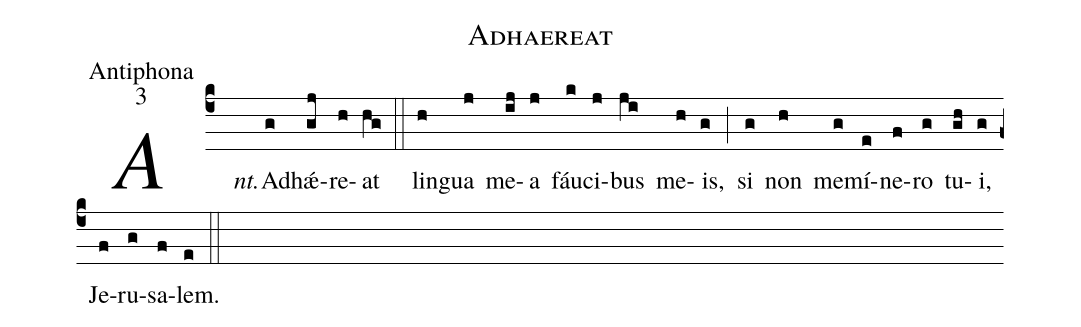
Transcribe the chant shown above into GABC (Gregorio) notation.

name:Adhaereat;
office-part:Antiphona;
mode:3;
%%
(c4) <i>Ant.</i>() Ad(g)h{<sp>'ae</sp>}(gj)re(h)at(hg) (::)
lin(h)gua(j) me(ij)a(j) fáu(k)ci(j)bus(ji) me(h)is,(g) (;) si(g) non(h) me(g)mí(e)ne(f)ro(g) tu(gh)i,(g) Je(f)ru(g)sa(f)lem.(e) (::)
